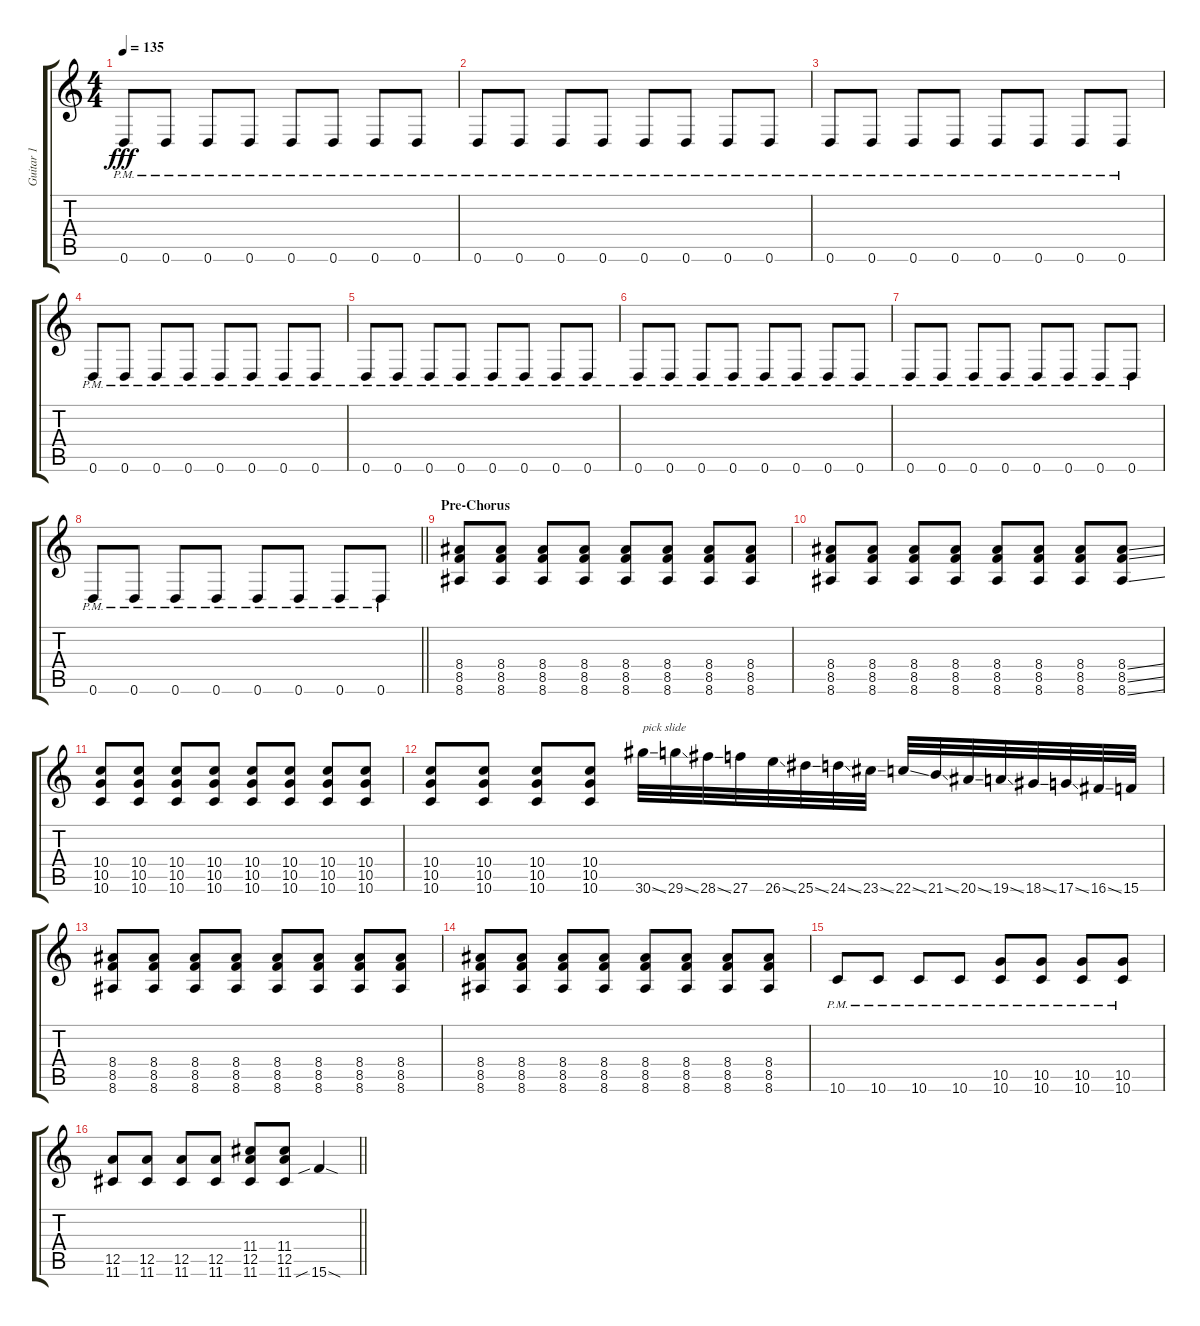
\track ("Guitar 1" "Guitar 1") {instrument overdrivenguitar}
\staff {score tabs}
\tuning (E4 B3 G3 D3 A2 D2) {hide}
\ts (4 4)
\tempo 135
\clef g2
\ks c
0.6{pm}.8{dy fff} 0.6{pm}.8 0.6{pm}.8 0.6{pm}.8 0.6{pm}.8 0.6{pm}.8 0.6{pm}.8 0.6{pm}.8 |
0.6{pm}.8 0.6{pm}.8 0.6{pm}.8 0.6{pm}.8 0.6{pm}.8 0.6{pm}.8 0.6{pm}.8 0.6{pm}.8 |
0.6{pm}.8 0.6{pm}.8 0.6{pm}.8 0.6{pm}.8 0.6{pm}.8 0.6{pm}.8 0.6{pm}.8 0.6{pm}.8 |
0.6{pm}.8 0.6{pm}.8 0.6{pm}.8 0.6{pm}.8 0.6{pm}.8 0.6{pm}.8 0.6{pm}.8 0.6{pm}.8 |
0.6{pm}.8 0.6{pm}.8 0.6{pm}.8 0.6{pm}.8 0.6{pm}.8 0.6{pm}.8 0.6{pm}.8 0.6{pm}.8 |
0.6{pm}.8 0.6{pm}.8 0.6{pm}.8 0.6{pm}.8 0.6{pm}.8 0.6{pm}.8 0.6{pm}.8 0.6{pm}.8 |
0.6{pm}.8 0.6{pm}.8 0.6{pm}.8 0.6{pm}.8 0.6{pm}.8 0.6{pm}.8 0.6{pm}.8 0.6{pm}.8 |
\barLineRight lightlight
0.6{pm}.8 0.6{pm}.8 0.6{pm}.8 0.6{pm}.8 0.6{pm}.8 0.6{pm}.8 0.6{pm}.8 0.6{pm}.8 |
\section ("" "Pre-Chorus")
(8.4 8.5 8.6).8 (8.4 8.5 8.6).8 (8.4 8.5 8.6).8 (8.4 8.5 8.6).8 (8.4 8.5 8.6).8 (8.4 8.5 8.6).8 (8.4 8.5 8.6).8 (8.4 8.5 8.6).8 |
(8.4 8.5 8.6).8 (8.4 8.5 8.6).8 (8.4 8.5 8.6).8 (8.4 8.5 8.6).8 (8.4 8.5 8.6).8 (8.4 8.5 8.6).8 (8.4 8.5 8.6).8 (8.4{ss} 8.5{ss} 8.6{ss}).8 |
(10.4 10.5 10.6).8 (10.4 10.5 10.6).8 (10.4 10.5 10.6).8 (10.4 10.5 10.6).8 (10.4 10.5 10.6).8 (10.4 10.5 10.6).8 (10.4 10.5 10.6).8 (10.4 10.5 10.6).8 |
(10.4 10.5 10.6).8 (10.4 10.5 10.6).8 (10.4 10.5 10.6).8 (10.4 10.5 10.6).8 30.6{ss}.32{txt "pick slide" instrument guitarfretnoise} 29.6{ss}.32 28.6{ss}.32 27.6.32 26.6{ss}.32 25.6{ss}.32 24.6{ss}.32 23.6{ss}.32 22.6{ss}.32 21.6{ss}.32 20.6{ss}.32 19.6{ss}.32 18.6{ss}.32 17.6{ss}.32 16.6{ss}.32 15.6.32 |
(8.4 8.5 8.6).8{instrument overdrivenguitar} (8.4 8.5 8.6).8 (8.4 8.5 8.6).8 (8.4 8.5 8.6).8 (8.4 8.5 8.6).8 (8.4 8.5 8.6).8 (8.4 8.5 8.6).8 (8.4 8.5 8.6).8 |
(8.4 8.5 8.6).8 (8.4 8.5 8.6).8 (8.4 8.5 8.6).8 (8.4 8.5 8.6).8 (8.4 8.5 8.6).8 (8.4 8.5 8.6).8 (8.4 8.5 8.6).8 (8.4 8.5 8.6).8 |
10.6{pm}.8 10.6{pm}.8 10.6{pm}.8 10.6{pm}.8 (10.5 10.6{pm}).8 (10.5 10.6{pm}).8 (10.5 10.6{pm}).8 (10.5 10.6{pm}).8 |
\barLineRight lightlight
(12.5 11.6).8 (12.5 11.6).8 (12.5 11.6).8 (12.5 11.6).8 (11.4 12.5 11.6).8 (11.4 12.5 11.6).8 15.6{sib sod}.4
